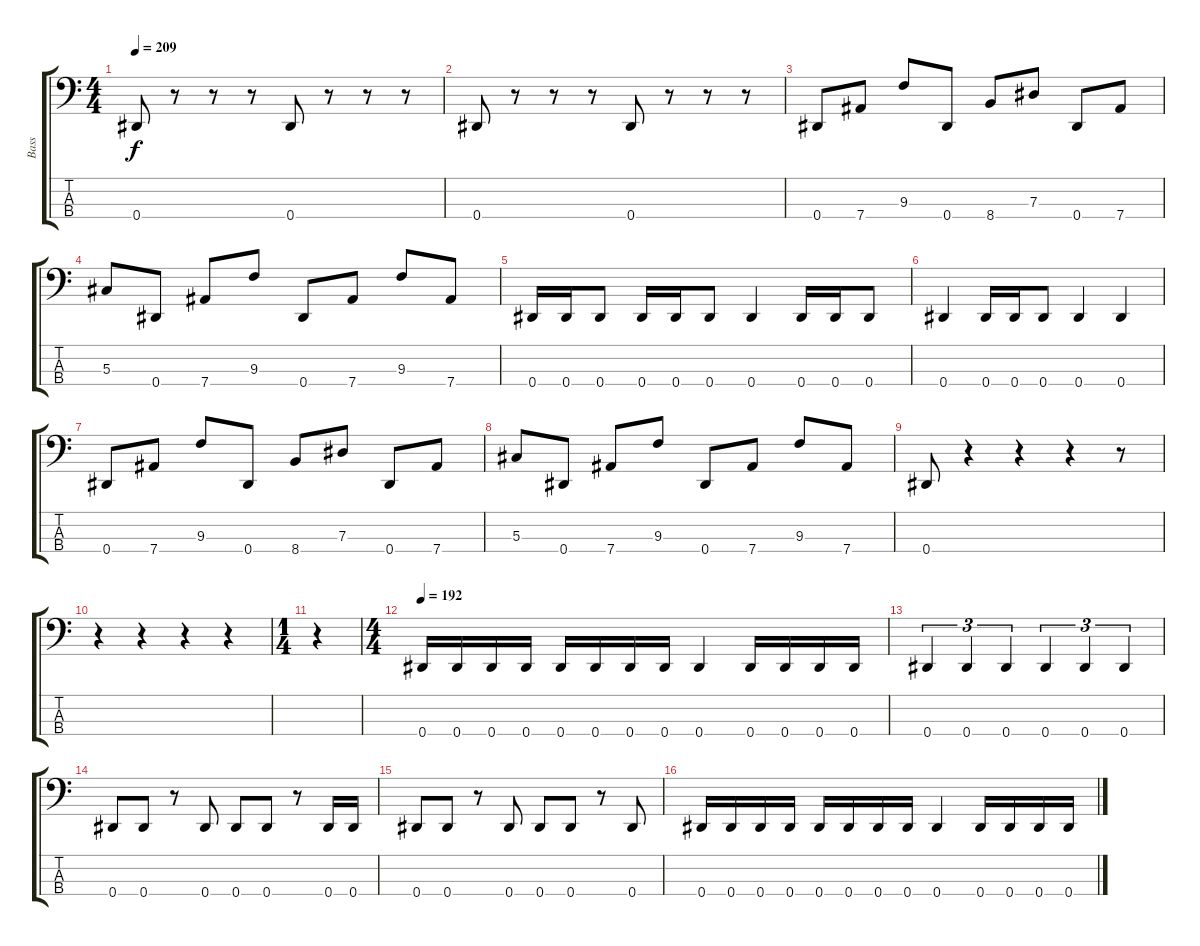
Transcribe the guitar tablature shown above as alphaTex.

\track ("Bass" "Bass") {instrument electricbasspick}
\staff {score tabs}
\tuning (Gb2 Db2 Ab1 Eb1) {hide}
\ts (4 4)
\tempo 209
\clef f4
\ks c
0.4.8{dy f} r.8 r.8 r.8 0.4.8 r.8 r.8 r.8 |
0.4.8 r.8 r.8 r.8 0.4.8 r.8 r.8 r.8 |
0.4.8 7.4.8 9.3.8 0.4.8 8.4.8 7.3.8 0.4.8 7.4.8 |
5.3.8 0.4.8 7.4.8 9.3.8 0.4.8 7.4.8 9.3.8 7.4.8 |
0.4.16 0.4.16 0.4.8 0.4.16 0.4.16 0.4.8 0.4.4 0.4.16 0.4.16 0.4.8 |
0.4.4 0.4.16 0.4.16 0.4.8 0.4.4 0.4.4 |
0.4.8 7.4.8 9.3.8 0.4.8 8.4.8 7.3.8 0.4.8 7.4.8 |
5.3.8 0.4.8 7.4.8 9.3.8 0.4.8 7.4.8 9.3.8 7.4.8 |
0.4.8 r.4 r.4 r.4 r.8 |
r.4 r.4 r.4 r.4 |
\ts (1 4)
r.4 |
\ts (4 4)
\tempo 192
0.4.16 0.4.16 0.4.16 0.4.16 0.4.16 0.4.16 0.4.16 0.4.16 0.4.4 0.4.16 0.4.16 0.4.16 0.4.16 |
0.4.4{tu (3 2)} 0.4.4{tu (3 2)} 0.4.4{tu (3 2)} 0.4.4{tu (3 2)} 0.4.4{tu (3 2)} 0.4.4{tu (3 2)} |
0.4.8 0.4.8 r.8 0.4.8 0.4.8 0.4.8 r.8 0.4.16 0.4.16 |
0.4.8 0.4.8 r.8 0.4.8 0.4.8 0.4.8 r.8 0.4.8 |
0.4.16 0.4.16 0.4.16 0.4.16 0.4.16 0.4.16 0.4.16 0.4.16 0.4.4 0.4.16 0.4.16 0.4.16 0.4.16
